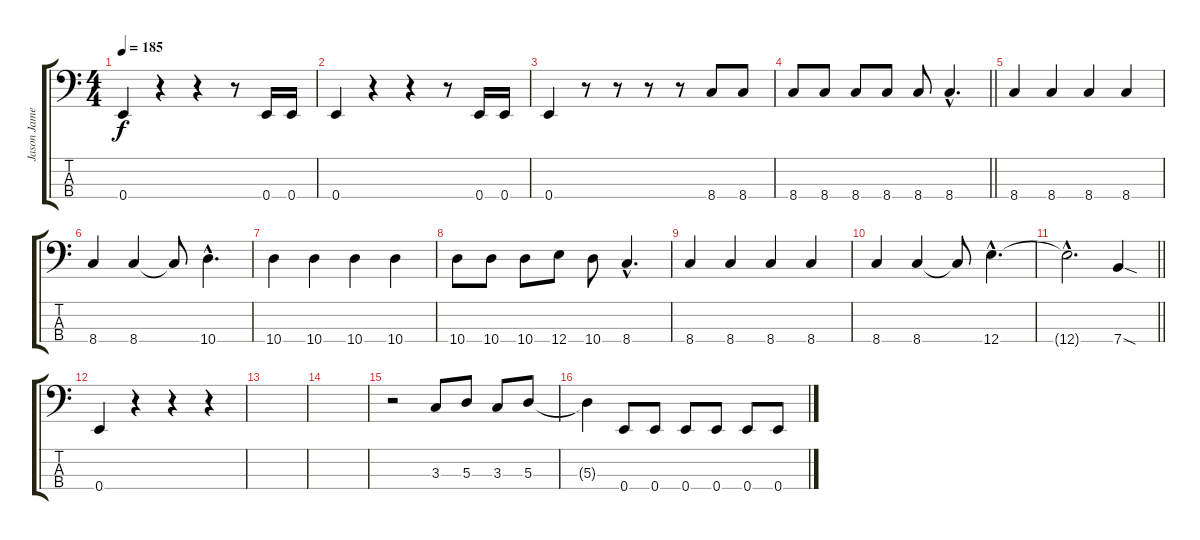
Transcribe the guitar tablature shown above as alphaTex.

\track ("Jason James" "Jason Jame") {instrument electricbassfinger}
\staff {score tabs}
\tuning (G2 D2 A1 E1) {hide}
\ts (4 4)
\tempo 185
\clef f4
\ks c
0.4.4{dy f} r.4 r.4 r.8 0.4.16 0.4.16 |
0.4.4 r.4 r.4 r.8 0.4.16 0.4.16 |
0.4.4 r.8 r.8 r.8 r.8 8.4.8 8.4.8 |
\barLineRight lightlight
8.4.8 8.4.8 8.4.8 8.4.8 8.4.8 8.4{hac}.4{d instrument synthbass2} |
8.4.4 8.4.4 8.4.4 8.4.4 |
8.4.4 8.4.4 8.4{t}.8 10.4{hac}.4{d} |
10.4.4 10.4.4 10.4.4 10.4.4 |
10.4.8 10.4.8 10.4.8 12.4.8 10.4.8 8.4{hac}.4{d} |
8.4.4 8.4.4 8.4.4 8.4.4 |
8.4.4 8.4.4 8.4{t}.8 12.4{hac}.4{d} |
\barLineRight lightlight
12.4{hac t}.2{d} 7.4{sod}.4 |
0.4.4 r.4 r.4 r.4 |
|
|
r.2 3.3.8{instrument electricbassfinger} 5.3.8 3.3.8 5.3.8 |
5.3{t}.4 0.4.8 0.4.8 0.4.8 0.4.8 0.4.8 0.4.8
